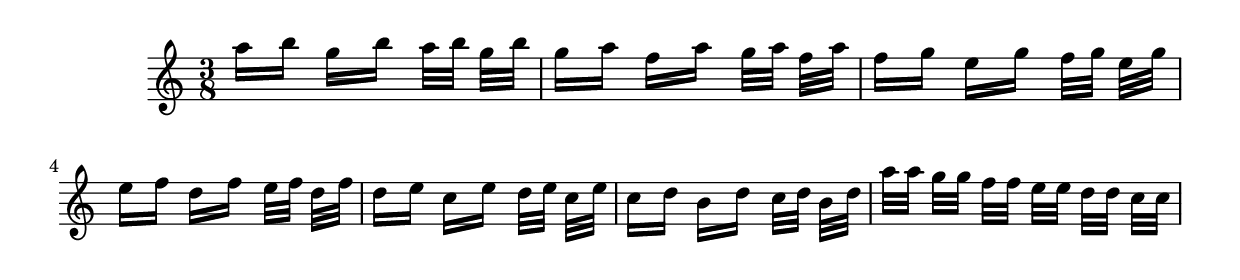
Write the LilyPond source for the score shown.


\header {

texidoc = "Stem lengths take precedence over beam quants: `forbidden'
    quants are only avoided for 32nd beams when they are outside of
    the staff. However, that leads to very long stems, which is even
    worse."

}

\version "2.4.0"

\score {
     \relative c''{ 
\time 3/8
a'16[ b] g[ b]
a32[ b] g[ b] 
g16[ a] f[ a]
g32[ a] f[ a] 
f16[ g] e[ g]
f32[ g] e[ g] 
e16[ f] d[ f]
e32[ f] d[ f] 
d16[ e] c[ e]
d32[ e] c[ e]
c16[ d] b[ d]
c32[ d] b[ d]
a'32[ a] g[ g] f[ f] e[ e] d[ d] c[ c]
}
\layout {  }
}
